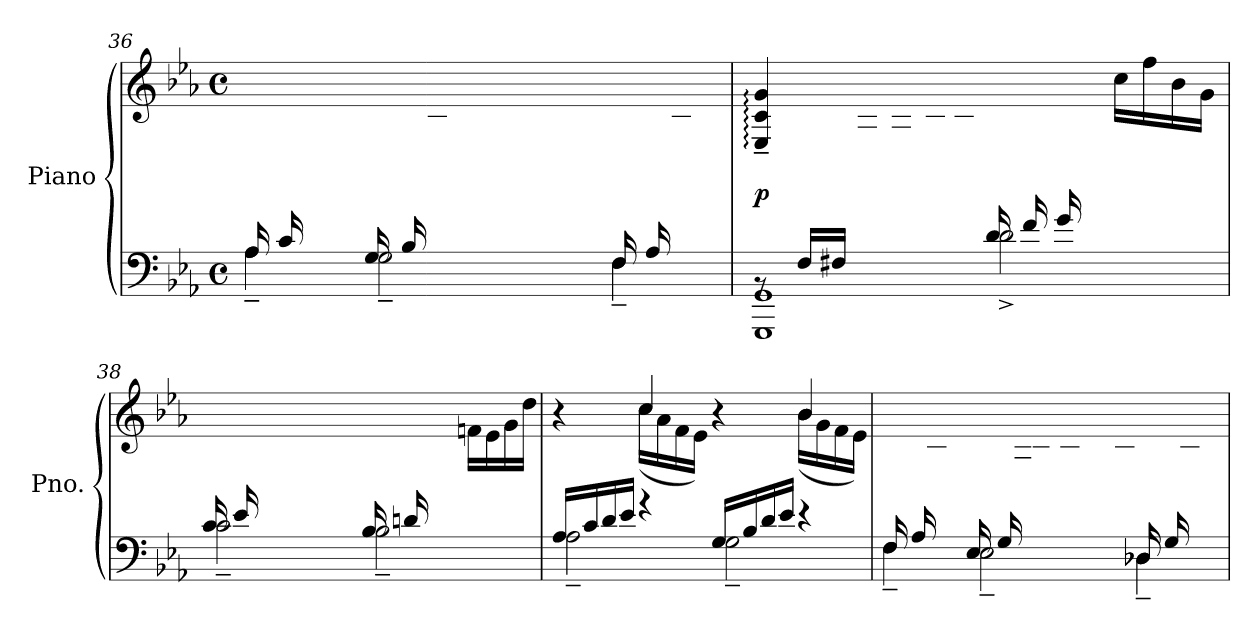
**kern	**kern	**dynam
*part1	*part1	*part1
*staff2	*staff1	*staff1/2
*I"Piano	*	*
*I'Pno.	*	*
!!LO:LB:g=z
*clefF4	*clefG2	*
*k[b-e-a-]	*k[b-e-a-]	*
*M4/4	*M4/4	*
*met(c)	*met(c)	*
=36	=36	=36
*^	*^	*
(16A-/LL	4A-~\	1ryy	8ryy	.
16c/	.	.	.	.
8ryy	.	.	16e-\	.
.	.	.	16cc\JJ)	.
(16G/LL	2G~\	.	8ryy	.
16B-/	.	.	.	.
4.ryy	.	.	16c\	.
.	.	.	16d-X\JJ	.
.	.	.	16dn\LL	.
.	.	.	16f\	.
.	.	.	16b-\	.
.	.	.	16en\JJ)	.
(16F/LL	4F~\	.	8ryy	.
16A-/	.	.	.	.
8ryy	.	.	16c\	.
.	.	.	16a-\JJ)	.
=37	=37	=37	=37	=37
*	*^	*	*	*
!	!	!	!	!	!LO:DY:b
8rBB	2ryy	1GGG 1GG	4E-/:~ 4c/:~ 4g/:~	4ryy	p
(16F/LL	.	.	.	.	.
16F#X/JJ	.	.	.	.	.
4ryy	.	.	4ryy	16G\LL	.
.	.	.	.	16An\	.
.	.	.	.	16Bn\	.
.	.	.	.	16c\JJ)	.
(16d/LL	2d^\	.	2ryy	8.ryy	.
16f/	.	.	.	.	.
16g/	.	.	.	.	.
4ryy	.	.	.	16bn\JJ	.
.	.	.	.	16cc\LL	.
.	.	.	.	16ff\	.
.	.	.	.	16b\	.
16ryy	.	.	.	16g\JJ)	.
*	*v	*v	*	*	*
=38	=38	=38	=38	=38
(16c/LL	2c~\	1ryy	8ryy	.
16e-/	.	.	.	.
4.ryy	.	.	16f#X\	.
.	.	.	16g\JJ	.
.	.	.	16b-\LL	.
.	.	.	16ee-\	.
.	.	.	16a-\	.
.	.	.	16e-\JJ)	.
(16B-/LL	2B-~\	.	8ryy	.
16dn/	.	.	.	.
4.ryy	.	.	16a-\	.
.	.	.	16g\JJ	.
.	.	.	16fn\LL	.
.	.	.	16e-\	.
.	.	.	16g\	.
.	.	.	16dd\JJ)	.
!!LO:LB:g=z	!!
=39	=39	=39	=39	=39
16A-/LL	2A-~\	4r	4ryy	.
16c/	.	.	.	.
16d/	.	.	.	.
16e-/JJ	.	.	.	.
4r	.	4cc/	(>16cc\LL	.
.	.	.	16a-\	.
.	.	.	16f\	.
.	.	.	16e-\JJ)	.
16G/LL	2G~\	4r	4ryy	.
16B-/	.	.	.	.
16d/	.	.	.	.
16e-/JJ	.	.	.	.
4r	.	4b-/	(>16b-\LL	.
.	.	.	16g\	.
.	.	.	16f\	.
.	.	.	16e-\JJ)	.
=40	=40	=40	=40	=40
(16F/LL	4F~\	1ryy	8ryy	.
16A-/	.	.	.	.
8ryy	.	.	16c\	.
.	.	.	16a-\JJ)	.
(16E-/LL	2E-~\	.	8ryy	.
16G/	.	.	.	.
4.ryy	.	.	16An\	.
.	.	.	16B-\JJ	.
.	.	.	16Bn\LL	.
.	.	.	16d\	.
.	.	.	16g\	.
.	.	.	16c\JJ)	.
(16D-X/LL	4D-~\	.	8ryy	.
16G/	.	.	.	.
8ryy	.	.	16B-X\	.
.	.	.	16en\JJ)	.
*v	*v	*	*	*
*	*v	*v	*
=	=	=
*-	*-	*-
